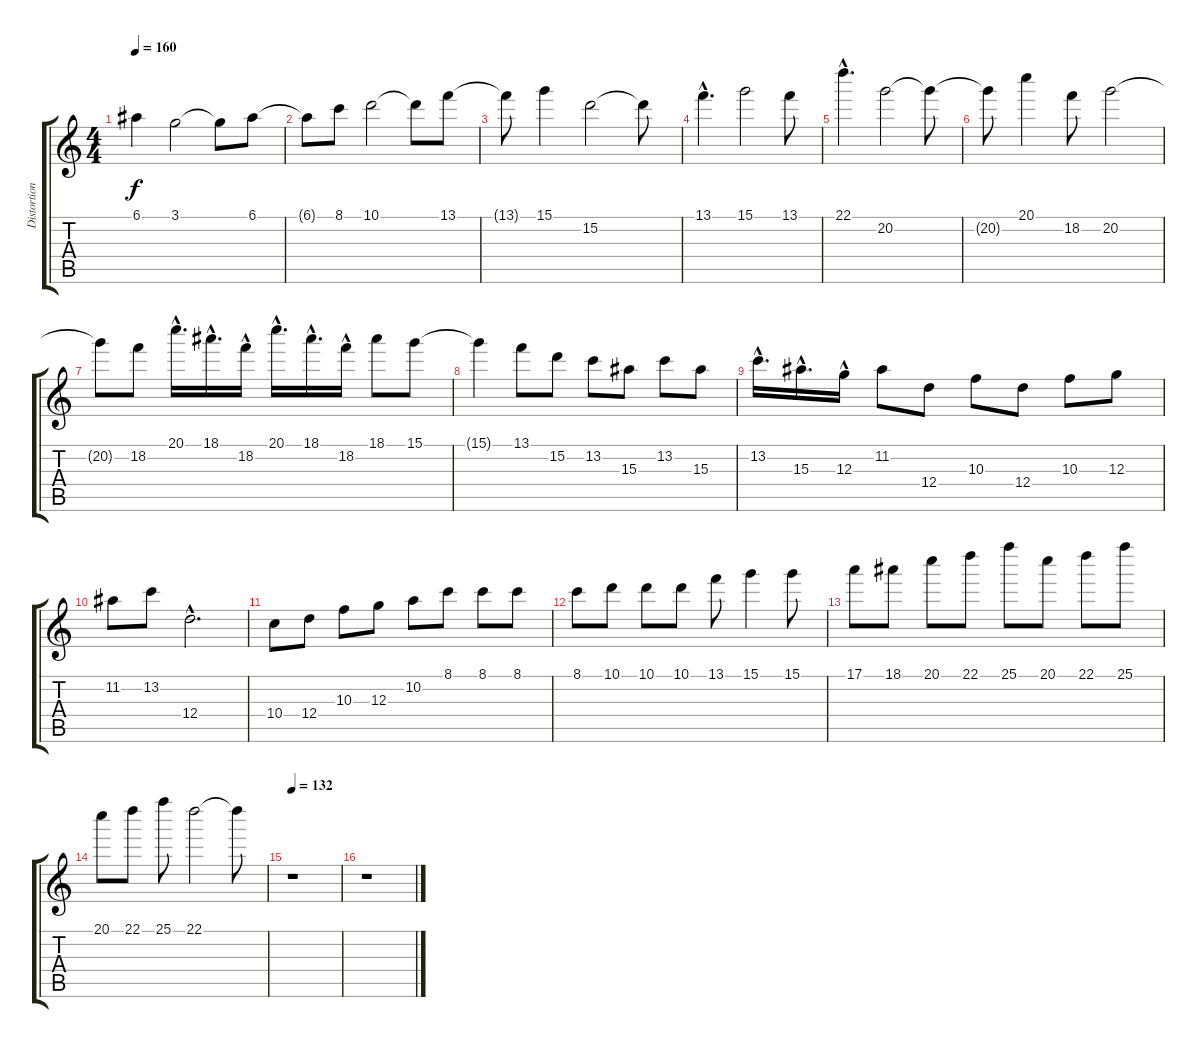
\track ("Distortion Guitar 2" "Distortion") {instrument distortionguitar}
\staff {score tabs}
\tuning (E4 B3 G3 D3 A2 E2) {hide}
\ts (4 4)
\tempo 160
\clef g2
\ks c
6.1.4{dy f} 3.1.2 3.1{t}.8 6.1.8 |
6.1{t}.8 8.1.8 10.1.2 10.1{t}.8 13.1.8 |
13.1{t}.8 15.1.4 15.2.2 15.2{t}.8 |
13.1{hac}.4{d} 15.1.2 13.1.8 |
22.1{hac}.4{d} 20.2.2 20.2{t}.8 |
20.2{t}.8 20.1.4 18.2.8 20.2.2 |
20.2{t}.8 18.2.8 20.1{hac}.16{d} 18.1{hac}.16{d} 18.2{hac}.16 20.1{hac}.16{d} 18.1{hac}.16{d} 18.2{hac}.16 18.1.8 15.1.8 |
15.1{t}.4 13.1.8 15.2.8 13.2.8 15.3.8 13.2.8 15.3.8 |
13.2{hac}.16{d} 15.3{hac}.16{d} 12.3{hac}.16 11.2.8 12.4.8 10.3.8 12.4.8 10.3.8 12.3.8 |
11.2.8 13.2.8 12.4{hac}.2{d} |
10.4.8 12.4.8 10.3.8 12.3.8 10.2.8 8.1.8 8.1.8 8.1.8 |
8.1.8 10.1.8 10.1.8 10.1.8 13.1.8 15.1.4 15.1.8 |
17.1.8 18.1.8 20.1.8 22.1.8 25.1.8 20.1.8 22.1.8 25.1.8 |
20.1.8 22.1.8 25.1.8 22.1.2 22.1{t}.8 |
\tempo 132
r.1 |
r.1
